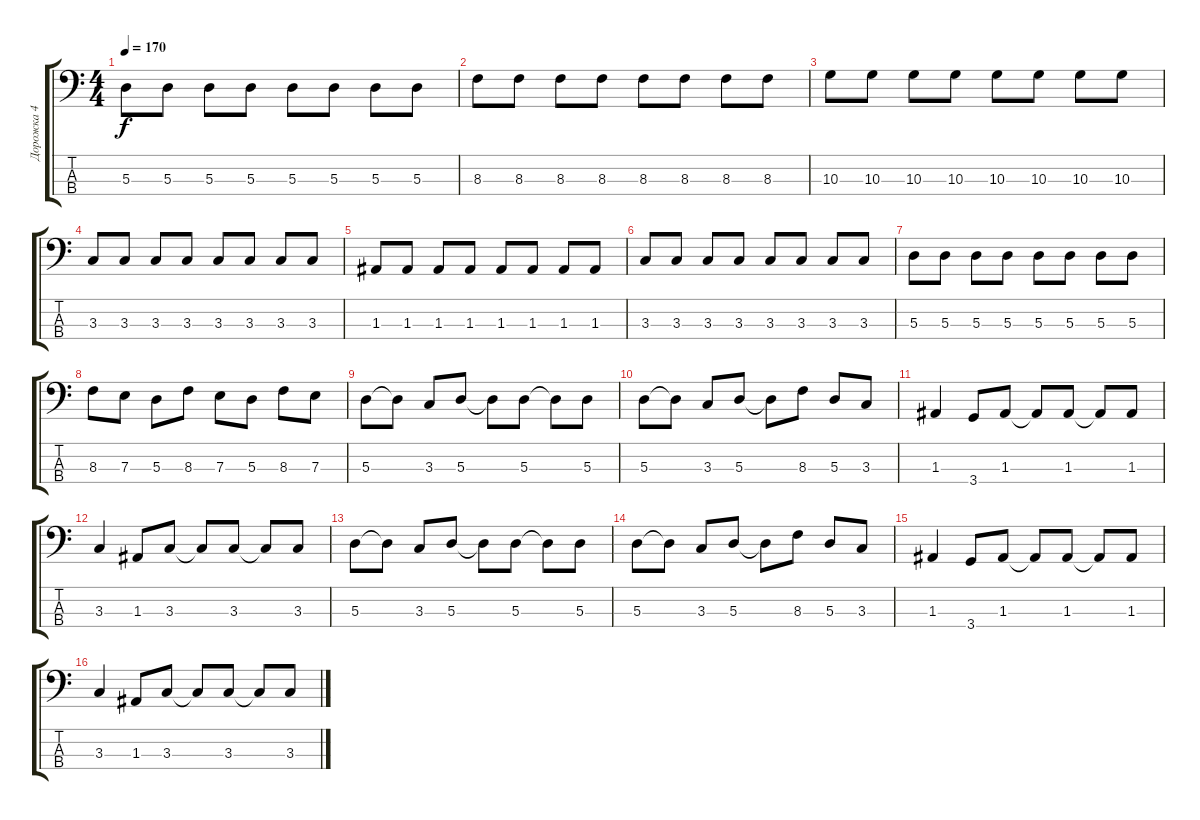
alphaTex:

\track ("Дорожка 4" "Дорожка 4") {instrument electricbassfinger}
\staff {score tabs}
\tuning (G2 D2 A1 E1) {hide}
\ts (4 4)
\tempo 170
\clef f4
\ks c
5.3.8{dy f} 5.3.8 5.3.8 5.3.8 5.3.8 5.3.8 5.3.8 5.3.8 |
8.3.8 8.3.8 8.3.8 8.3.8 8.3.8 8.3.8 8.3.8 8.3.8 |
10.3.8 10.3.8 10.3.8 10.3.8 10.3.8 10.3.8 10.3.8 10.3.8 |
3.3.8 3.3.8 3.3.8 3.3.8 3.3.8 3.3.8 3.3.8 3.3.8 |
1.3.8 1.3.8 1.3.8 1.3.8 1.3.8 1.3.8 1.3.8 1.3.8 |
3.3.8 3.3.8 3.3.8 3.3.8 3.3.8 3.3.8 3.3.8 3.3.8 |
5.3.8 5.3.8 5.3.8 5.3.8 5.3.8 5.3.8 5.3.8 5.3.8 |
8.3.8 7.3.8 5.3.8 8.3.8 7.3.8 5.3.8 8.3.8 7.3.8 |
5.3.8 5.3{t}.8 3.3.8 5.3.8 5.3{t}.8 5.3.8 5.3{t}.8 5.3.8 |
5.3.8 5.3{t}.8 3.3.8 5.3.8 5.3{t}.8 8.3.8 5.3.8 3.3.8 |
1.3.4 3.4.8 1.3.8 1.3{t}.8 1.3.8 1.3{t}.8 1.3.8 |
3.3.4 1.3.8 3.3.8 3.3{t}.8 3.3.8 3.3{t}.8 3.3.8 |
5.3.8 5.3{t}.8 3.3.8 5.3.8 5.3{t}.8 5.3.8 5.3{t}.8 5.3.8 |
5.3.8 5.3{t}.8 3.3.8 5.3.8 5.3{t}.8 8.3.8 5.3.8 3.3.8 |
1.3.4 3.4.8 1.3.8 1.3{t}.8 1.3.8 1.3{t}.8 1.3.8 |
3.3.4 1.3.8 3.3.8 3.3{t}.8 3.3.8 3.3{t}.8 3.3.8
